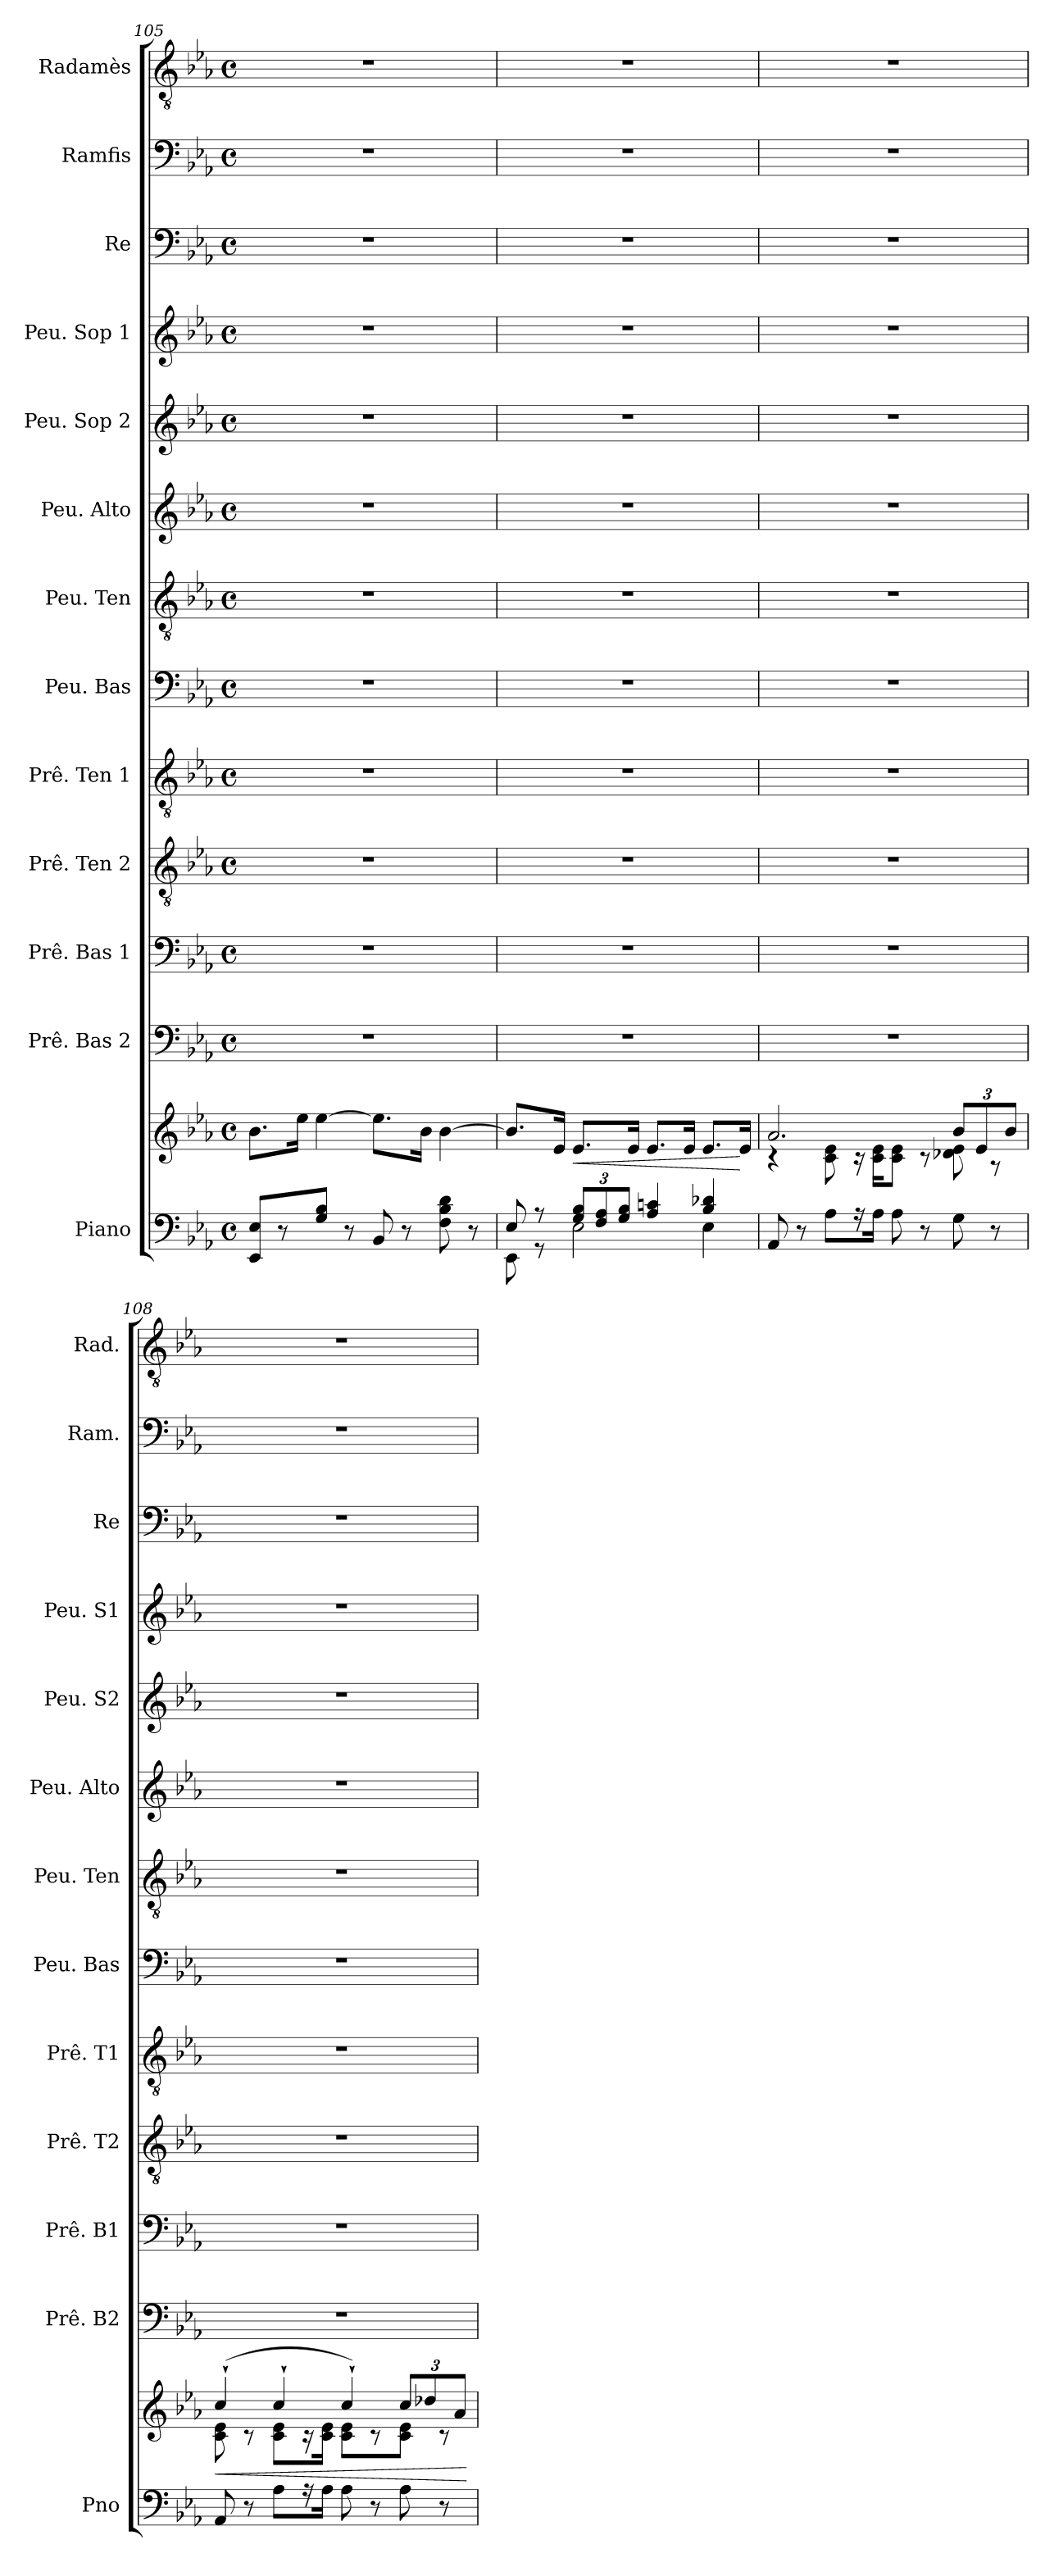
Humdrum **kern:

**kern	**kern	**dynam	**kern	**kern	**kern	**kern	**kern	**kern	**kern	**kern	**kern	**kern	**kern	**kern
*part13	*part13	*part13	*part12	*part11	*part10	*part9	*part8	*part7	*part6	*part5	*part4	*part3	*part2	*part1
*staff14	*staff13	*staff13/14	*staff12	*staff11	*staff10	*staff9	*staff8	*staff7	*staff6	*staff5	*staff4	*staff3	*staff2	*staff1
*I"Piano	*	*	*I"Prê. Bas 2	*I"Prê. Bas 1	*I"Prê. Ten 2	*I"Prê. Ten 1	*I"Peu. Bas	*I"Peu. Ten	*I"Peu. Alto	*I"Peu. Sop 2	*I"Peu. Sop 1	*I"Re	*I"Ramfis	*I"Radamès
*I'Pno	*	*	*I'Prê. B2	*I'Prê. B1	*I'Prê. T2	*I'Prê. T1	*I'Peu. Bas	*I'Peu. Ten	*I'Peu. Alto	*I'Peu. S2	*I'Peu. S1	*I'Re	*I'Ram.	*I'Rad.
*clefF4	*clefG2	*	*clefF4	*clefF4	*clefGv2	*clefGv2	*clefF4	*clefGv2	*clefG2	*clefG2	*clefG2	*clefF4	*clefF4	*clefGv2
*k[b-e-a-]	*k[b-e-a-]	*	*k[b-e-a-]	*k[b-e-a-]	*k[b-e-a-]	*k[b-e-a-]	*k[b-e-a-]	*k[b-e-a-]	*k[b-e-a-]	*k[b-e-a-]	*k[b-e-a-]	*k[b-e-a-]	*k[b-e-a-]	*k[b-e-a-]
*M4/4	*M4/4	*	*M4/4	*M4/4	*M4/4	*M4/4	*M4/4	*M4/4	*M4/4	*M4/4	*M4/4	*M4/4	*M4/4	*M4/4
*met(c)	*met(c)	*	*met(c)	*met(c)	*met(c)	*met(c)	*met(c)	*met(c)	*met(c)	*met(c)	*met(c)	*met(c)	*met(c)	*met(c)
=105	=105	=105	=105	=105	=105	=105	=105	=105	=105	=105	=105	=105	=105	=105
8EE-/ 8E-/L	8.b-\L	.	1r	1r	1r	1r	1r	1r	1r	1r	1r	1r	1r	1r
8r	.	.	.	.	.	.	.	.	.	.	.	.	.	.
.	16ee-\Jk	.	.	.	.	.	.	.	.	.	.	.	.	.
8G/ 8B-/J	[4ee-\	.	.	.	.	.	.	.	.	.	.	.	.	.
8r	.	.	.	.	.	.	.	.	.	.	.	.	.	.
8BB-/	8.ee-\L]	.	.	.	.	.	.	.	.	.	.	.	.	.
8r	.	.	.	.	.	.	.	.	.	.	.	.	.	.
.	16b-\Jk	.	.	.	.	.	.	.	.	.	.	.	.	.
8F\ 8B-\ 8d\	[4b-\	.	.	.	.	.	.	.	.	.	.	.	.	.
8r	.	.	.	.	.	.	.	.	.	.	.	.	.	.
=106	=106	=106	=106	=106	=106	=106	=106	=106	=106	=106	=106	=106	=106	=106
*^	*	*	*	*	*	*	*	*	*	*	*	*	*	*
8E-/	8EE-\	8.b-/L]	.	1r	1r	1r	1r	1r	1r	1r	1r	1r	1r	1r	1r
8r	8r	.	.	.	.	.	.	.	.	.	.	.	.	.	.
.	.	16e-/Jk	.	.	.	.	.	.	.	.	.	.	.	.	.
*Xbrackettup	*	*	*	*	*	*	*	*	*	*	*	*	*	*	*
!	!	!	!LO:HP:b	!	!	!	!	!	!	!	!	!	!	!	!
12G/ 12B-/L	2E-\	8.e-/L	<	.	.	.	.	.	.	.	.	.	.	.	.
12F/ 12A-/	.	.	.	.	.	.	.	.	.	.	.	.	.	.	.
12G/ 12B-/J	.	.	.	.	.	.	.	.	.	.	.	.	.	.	.
.	.	16e-/Jk	.	.	.	.	.	.	.	.	.	.	.	.	.
4A-/ 4cn/	.	8.e-/L	.	.	.	.	.	.	.	.	.	.	.	.	.
.	.	16e-/Jk	.	.	.	.	.	.	.	.	.	.	.	.	.
4B-/ 4d-X/	4E-\	8.e-/L	.	.	.	.	.	.	.	.	.	.	.	.	.
.	.	16e-/Jk	[	.	.	.	.	.	.	.	.	.	.	.	.
*v	*v	*	*	*	*	*	*	*	*	*	*	*	*	*	*
!!LO:LB:g=z
=107	=107	=107	=107	=107	=107	=107	=107	=107	=107	=107	=107	=107	=107	=107
*	*^	*	*	*	*	*	*	*	*	*	*	*	*	*
8AA-/	2.a-/	4r	.	1r	1r	1r	1r	1r	1r	1r	1r	1r	1r	1r	1r
8r	.	.	.	.	.	.	.	.	.	.	.	.	.	.	.
8A-\L	.	8c\ 8e-\	.	.	.	.	.	.	.	.	.	.	.	.	.
16r	.	16r	.	.	.	.	.	.	.	.	.	.	.	.	.
16A-\Jk	.	16c\ 16e-\KL	.	.	.	.	.	.	.	.	.	.	.	.	.
8A-\	.	8c\ 8e-\J	.	.	.	.	.	.	.	.	.	.	.	.	.
8r	.	8r	.	.	.	.	.	.	.	.	.	.	.	.	.
*	*Xbrackettup	*	*	*	*	*	*	*	*	*	*	*	*	*	*
8G\	12b-/L	8d-X\ 8e-\	.	.	.	.	.	.	.	.	.	.	.	.	.
.	12e-/	.	.	.	.	.	.	.	.	.	.	.	.	.	.
8r	.	8r	.	.	.	.	.	.	.	.	.	.	.	.	.
.	12b-/J	.	.	.	.	.	.	.	.	.	.	.	.	.	.
=108	=108	=108	=108	=108	=108	=108	=108	=108	=108	=108	=108	=108	=108	=108	=108
!	!	!	!LO:HP:b	!	!	!	!	!	!	!	!	!	!	!	!
8AA-/	(>4cc`/	8c\ 8e-\	<	1r	1r	1r	1r	1r	1r	1r	1r	1r	1r	1r	1r
8r	.	8r	.	.	.	.	.	.	.	.	.	.	.	.	.
8A-\L	4cc`/	8c\ 8e-\L	.	.	.	.	.	.	.	.	.	.	.	.	.
16r	.	16r	.	.	.	.	.	.	.	.	.	.	.	.	.
16A-\Jk	.	16c\ 16e-\Jk	.	.	.	.	.	.	.	.	.	.	.	.	.
8A-\	4cc`/)	8c\ 8e-\L	.	.	.	.	.	.	.	.	.	.	.	.	.
8r	.	8r	.	.	.	.	.	.	.	.	.	.	.	.	.
8A-\	12cc/L	8c\ 8e-\J	.	.	.	.	.	.	.	.	.	.	.	.	.
.	12dd-X/	.	.	.	.	.	.	.	.	.	.	.	.	.	.
8r	.	8r	.	.	.	.	.	.	.	.	.	.	.	.	.
.	12a-/J	.	.	.	.	.	.	.	.	.	.	.	.	.	.
*	*v	*v	*	*	*	*	*	*	*	*	*	*	*	*	*
.	.	[	.	.	.	.	.	.	.	.	.	.	.	.
=	=	=	=	=	=	=	=	=	=	=	=	=	=	=
*-	*-	*-	*-	*-	*-	*-	*-	*-	*-	*-	*-	*-	*-	*-
